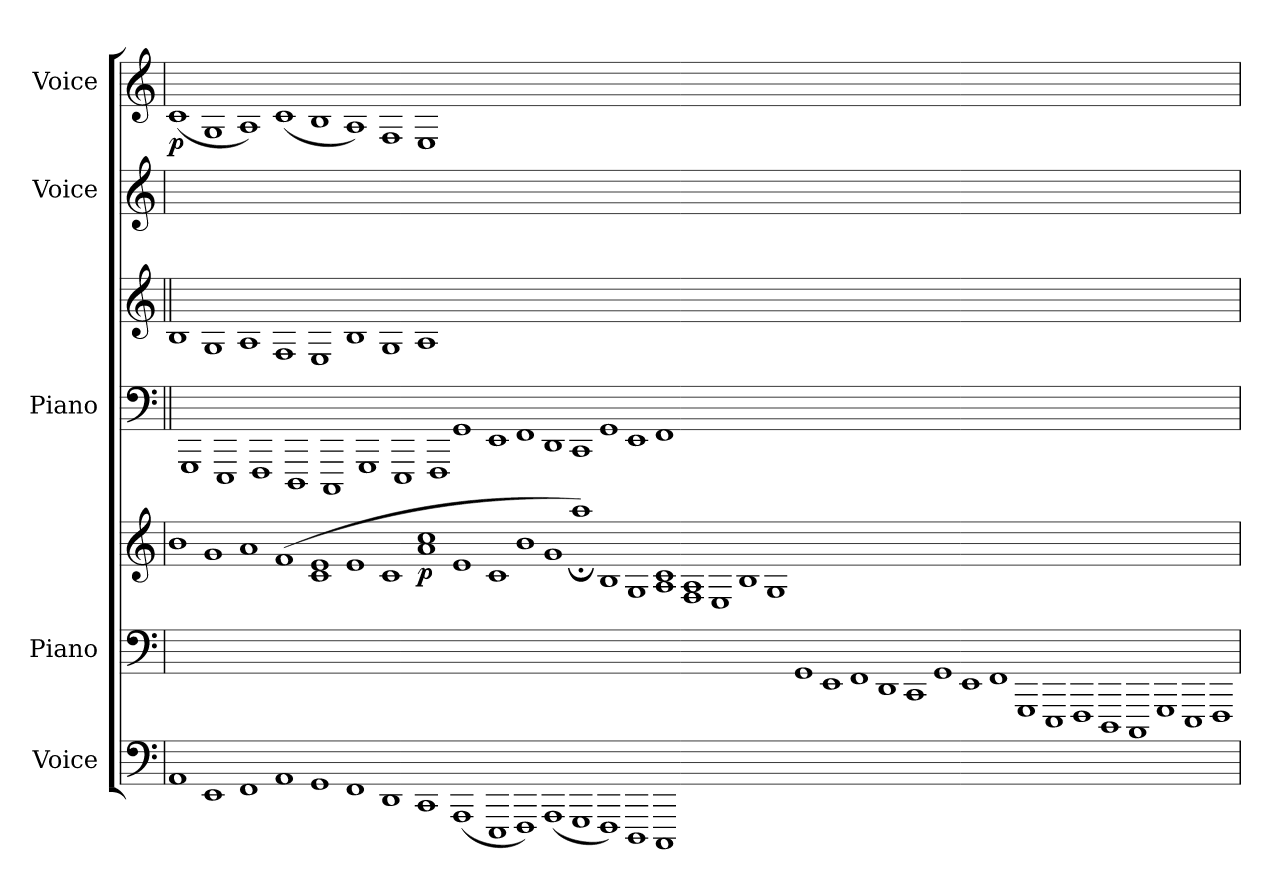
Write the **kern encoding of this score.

**kern	**kern	**kern	**dynam	**kern	**kern	**kern	**kern	**dynam
*part5	*part4	*part4	*part4	*part3	*part3	*part2	*part1	*part1
*staff7	*staff6	*staff5	*staff5/6	*staff4	*staff3	*staff2	*staff1	*staff1
*I"Voice	*I"Piano	*	*	*I"Piano	*	*I"Voice	*I"Voice	*
*I'V	*I'Pno	*	*	*I'Pno	*	*I'V	*I'V	*
*clefF4	*clefF4	*clefG2	*	*clefF4	*clefG2	*clefG2	*clefG2	*
*k[]	*k[]	*k[]	*	*k[]	*k[]	*k[]	*k[]	*
*MM120	*MM120	*MM120	*	*MM120	*MM120	*MM120	*MM120	*
=1	=1	=1	=1	=1||	=1||	=1	=1	=1
*^	*	*	*	*	*	*	*	*
!	!	!LO:N:vis=00	!	!	!LO:N:vis=00	!	!	!	!LO:DY:b
*	*	*^	*^	*	*^	*	*	*	*
*	*	*	*	*	*^	*	*	*	*	*	*	*
1AA	000ryy	1%20ryy	1%28ryy	1b	000ryy	000.ryy	.	000ryy	0000ryy	1B	1ryy	(>1c	p
1EE	.	.	.	1g	.	.	.	.	.	1G	1%35ryy	1G	.
1FF	.	.	.	1a	.	.	.	.	.	1A	.	1A)	.
1AA	.	.	.	(>1f	.	.	.	.	.	1F	.	(>1c	.
1GG	.	.	.	1c 1e	.	.	.	.	.	1E	.	1B	.
1FF	.	.	.	1e	.	.	.	.	.	1B	.	1A)	.
1DD	.	.	.	1c	.	.	.	.	.	1G	.	1F	.
!	!	!	!	!	!	!	!LO:DY:b	!	!	!	!	!	!
1CC	.	.	.	1a 1cc	.	.	p	.	.	1A	.	1E	.
!LO:N:vis=00	!	!	!	!LO:N:vis=00	!	!	!	!	!	!LO:N:vis=00	!	!LO:N:vis=00	!
1%28ryy	(<1AAA	.	.	1%28ryy	1e	.	.	1GG	.	1%28ryy	.	1%28ryy	.
.	1EEE	.	.	.	1c	.	.	1EE	.	.	.	.	.
.	1FFF)	.	.	.	1b	.	.	1FF	.	.	.	.	.
.	(<1AAA	.	.	.	1g	.	.	1DD	.	.	.	.	.
*	*	*	*	*	*v	*v	*	*	*	*	*	*	*
.	1GGG	.	.	.	1aa;<)	.	1CC	.	.	.	.	.
*	*	*	*	*	*^	*	*	*	*	*	*	*
.	1FFF)	.	.	.	1ryy	1B	.	1GG	.	.	.	.	.
.	1DDD	.	.	.	1ryy	1G	.	1EE	.	.	.	.	.
.	1CCC	.	.	.	1ryy	1A 1c	.	1FF	.	.	.	.	.
!	!	!	!	!	!	!	!	!LO:N:vis=00	!	!	!	!	!
.	1ryy	.	.	.	1ryy	1F 1A	.	1%20ryy	1GGG	.	.	.	.
.	1ryy	.	.	.	1ryy	1E	.	.	1EEE	.	.	.	.
.	1ryy	.	.	.	1ryy	1B	.	.	1FFF	.	.	.	.
.	1ryy	.	.	.	1ryy	1G	.	.	1DDD	.	.	.	.
.	0000ryy	1GG	.	.	0000ryy	0000ryy	.	.	1CCC	.	.	.	.
.	.	1EE	.	.	.	.	.	.	1GGG	.	.	.	.
.	.	1FF	.	.	.	.	.	.	1EEE	.	.	.	.
.	.	1DD	.	.	.	.	.	.	1FFF	.	.	.	.
.	.	1CC	.	.	.	.	.	.	000.ryy	.	.	.	.
.	.	1GG	.	.	.	.	.	.	.	.	.	.	.
.	.	1EE	.	.	.	.	.	.	.	.	.	.	.
.	.	1FF	.	.	.	.	.	.	.	.	.	.	.
!	!	!LO:N:vis=00	!	!	!	!	!	!	!	!	!	!	!
.	.	000ryy	1GGG	.	.	.	.	.	.	.	.	.	.
.	.	.	1EEE	.	.	.	.	.	.	.	.	.	.
.	.	.	1FFF	.	.	.	.	.	.	.	.	.	.
.	.	.	1DDD	.	.	.	.	.	.	.	.	.	.
.	.	.	1CCC	.	.	.	.	.	.	.	.	.	.
.	.	.	1GGG	.	.	.	.	.	.	.	.	.	.
.	.	.	1EEE	.	.	.	.	.	.	.	.	.	.
.	.	.	1FFF	.	.	.	.	.	.	.	.	.	.
*v	*v	*	*	*	*	*	*	*v	*v	*	*	*	*
*	*v	*v	*	*	*	*	*	*	*	*	*
*	*	*v	*v	*v	*	*	*	*	*	*
=	=	=	=	=	=	=	=	=
*-	*-	*-	*-	*-	*-	*-	*-	*-
